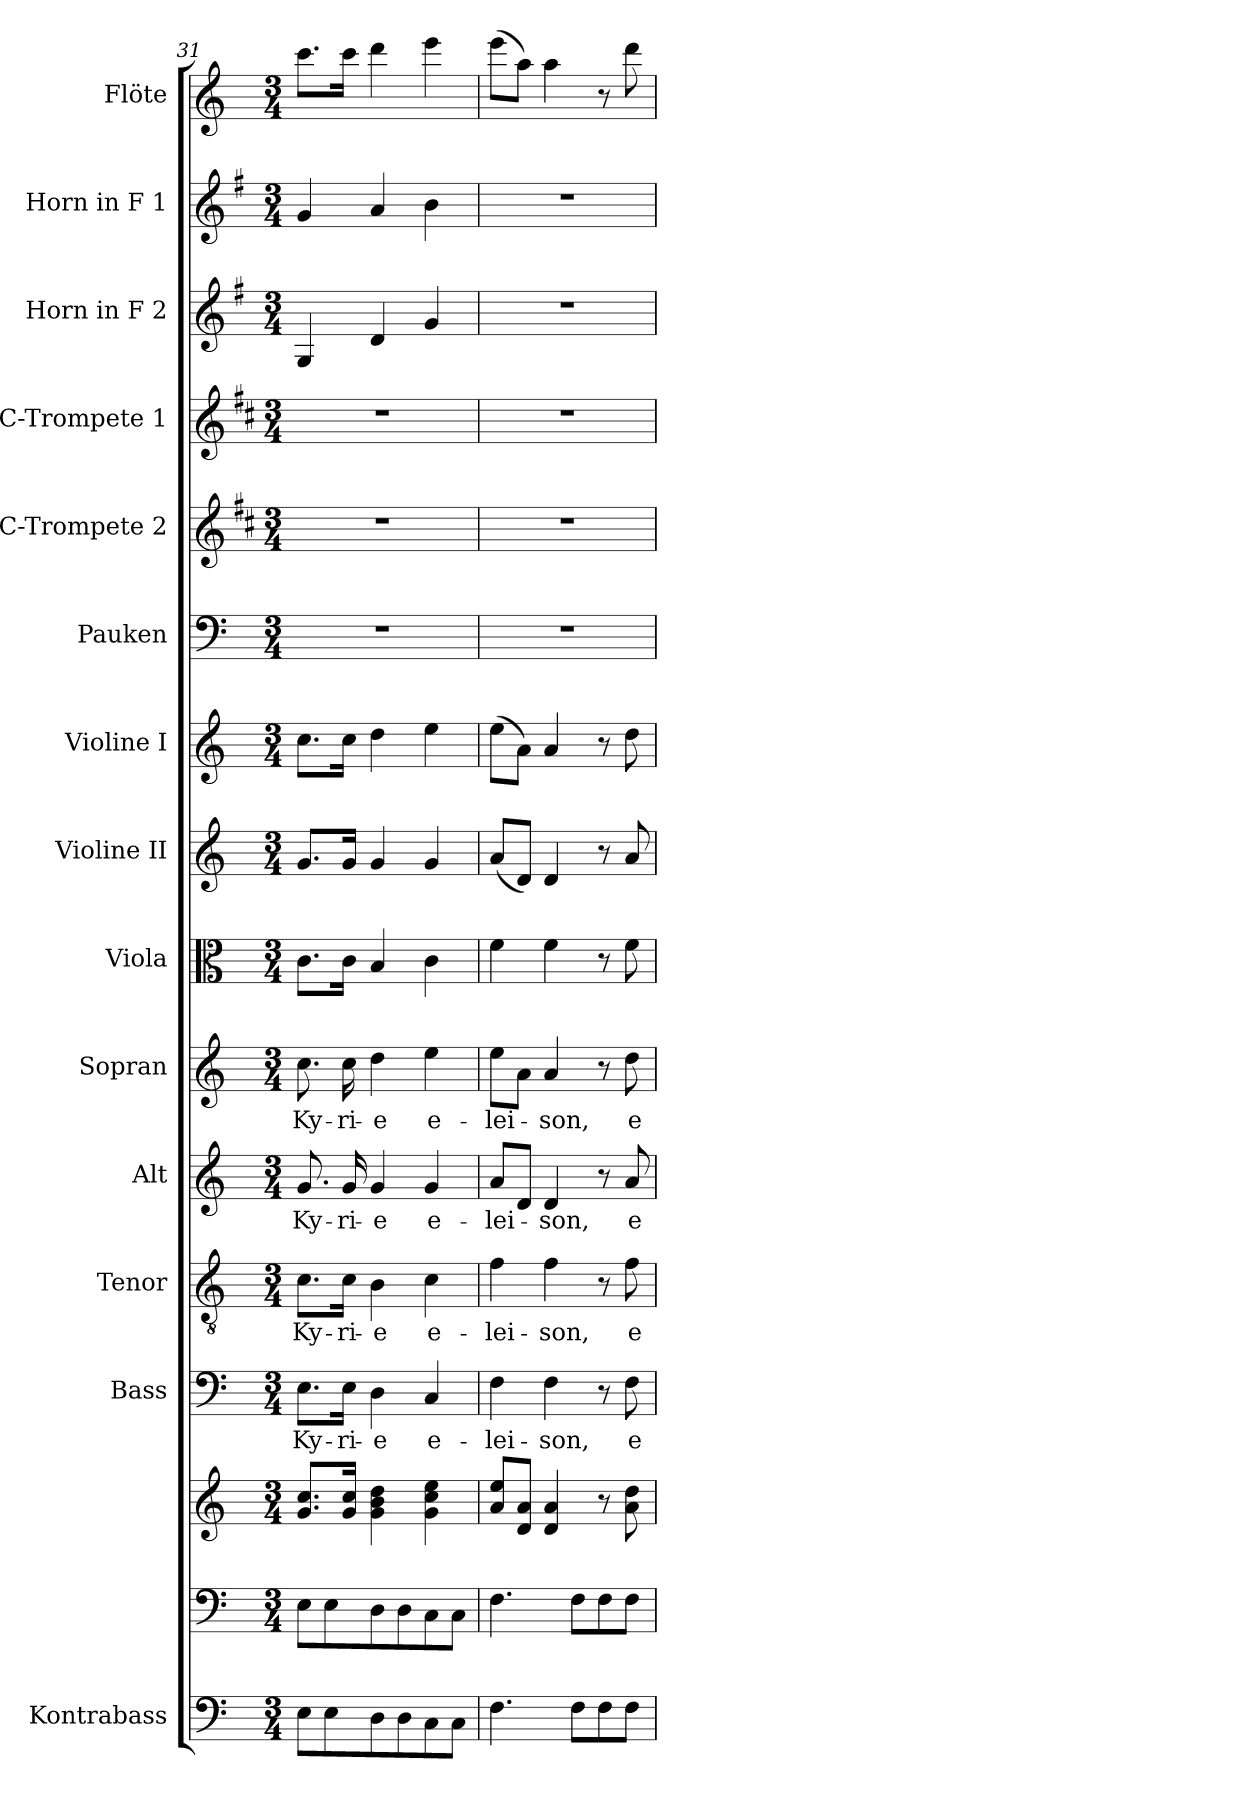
**kern	**kern	**kern	**kern	**text	**kern	**text	**kern	**text	**kern	**text	**kern	**kern	**kern	**kern	**kern	**kern	**kern	**kern	**kern
*part15	*part14	*part14	*part13	*part13	*part12	*part12	*part11	*part11	*part10	*part10	*part9	*part8	*part7	*part6	*part5	*part4	*part3	*part2	*part1
*staff16	*staff15	*staff14	*staff13	*staff13	*staff12	*staff12	*staff11	*staff11	*staff10	*staff10	*staff9	*staff8	*staff7	*staff6	*staff5	*staff4	*staff3	*staff2	*staff1
*I"Kontrabass	*	*	*I"Bass	*	*I"Tenor	*	*I"Alt	*	*I"Sopran	*	*I"Viola	*I"Violine II	*I"Violine I	*I"Pauken	*I"C-Trompete 2	*I"C-Trompete 1	*I"Horn in F 2	*I"Horn in F 1	*I"Flöte
*I'Kb.	*	*	*I'B.	*	*I'T.	*	*I'A.	*	*I'S.	*	*I'Vla.	*I'Vl. II	*I'Vl. I	*I'Pk.	*I'C Trp. 2	*I'C Trp. 1	*	*	*I'Fl.
*clefF4	*clefF4	*clefG2	*clefF4	*	*clefGv2	*	*clefG2	*	*clefG2	*	*clefC3	*clefG2	*clefG2	*clefF4	*clefG2	*clefG2	*clefG2	*clefG2	*clefG2
*ITrd7c12	*	*	*	*	*	*	*	*	*	*	*	*	*	*	*ITrd1c2	*ITrd1c2	*ITrd4c7	*ITrd4c7	*
*k[]	*k[]	*k[]	*k[]	*	*k[]	*	*k[]	*	*k[]	*	*k[]	*k[]	*k[]	*k[]	*k[]	*k[]	*k[]	*k[]	*k[]
*C:	*C:	*C:	*C:	*	*C:	*	*C:	*	*C:	*	*C:	*C:	*C:	*C:	*C:	*C:	*C:	*C:	*C:
*M3/4	*M3/4	*M3/4	*M3/4	*	*M3/4	*	*M3/4	*	*M3/4	*	*M3/4	*M3/4	*M3/4	*M3/4	*M3/4	*M3/4	*M3/4	*M3/4	*M3/4
=31	=31	=31	=31	=31	=31	=31	=31	=31	=31	=31	=31	=31	=31	=31	=31	=31	=31	=31	=31
!	!	!	!	!LO:LY:b	!	!LO:LY:b	!	!LO:LY:b	!	!LO:LY:b	!	!	!	!	!	!	!	!	!
8EE\L	8E\L	8.g/ 8.cc/L	8.E\L	Ky-	8.c\L	Ky-	8.g/	Ky-	8.cc\	Ky-	8.c\L	8.g/L	8.cc\L	2.r	2.r	2.r	4C/	4c/	8.ccc\L
8EE\	8E\	.	.	.	.	.	.	.	.	.	.	.	.	.	.	.	.	.	.
!	!	!	!	!LO:LY:b	!	!LO:LY:b	!	!LO:LY:b	!	!LO:LY:b	!	!	!	!	!	!	!	!	!
.	.	16g/ 16cc/Jk	16E\Jk	-ri-	16c\Jk	-ri-	16g/	-ri-	16cc\	-ri-	16c\Jk	16g/Jk	16cc\Jk	.	.	.	.	.	16ccc\Jk
!	!	!	!	!LO:LY:b	!	!LO:LY:b	!	!LO:LY:b	!	!LO:LY:b	!	!	!	!	!	!	!	!	!
8DD\	8D\	4g\ 4b\ 4dd\	4D\	-e	4B\	-e	4g/	-e	4dd\	-e	4B/	4g/	4dd\	.	.	.	4G/	4d/	4ddd\
8DD\	8D\	.	.	.	.	.	.	.	.	.	.	.	.	.	.	.	.	.	.
!	!	!	!	!LO:LY:b	!	!LO:LY:b	!	!LO:LY:b	!	!LO:LY:b	!	!	!	!	!	!	!	!	!
8CC\	8C\	4g\ 4cc\ 4ee\	4C/	e-	4c\	e-	4g/	e-	4ee\	e-	4c\	4g/	4ee\	.	.	.	4c/	4e\	4eee\
8CC\J	8C\J	.	.	.	.	.	.	.	.	.	.	.	.	.	.	.	.	.	.
!!LO:PB:g=z
=32	=32	=32	=32	=32	=32	=32	=32	=32	=32	=32	=32	=32	=32	=32	=32	=32	=32	=32	=32
!	!	!	!	!LO:LY:b	!	!LO:LY:b	!	!LO:LY:b	!	!LO:LY:b	!	!	!	!	!	!	!	!	!
4.FF\	4.F\	8a/ 8ee/L	4F\	-lei-	4f\	-lei-	8a/L	-lei-	8ee\L	-lei-	4f\	(<8a/L	(>8ee\L	2.r	2.r	2.r	2.r	2.r	(>8eee\L
.	.	8d/ 8a/J	.	.	.	.	8d/J	.	8a\J	.	.	8d/J)	8a\J)	.	.	.	.	.	8aa\J)
!	!	!	!	!LO:LY:b	!	!LO:LY:b	!	!LO:LY:b	!	!LO:LY:b	!	!	!	!	!	!	!	!	!
.	.	4d/ 4a/	4F\	-son,	4f\	-son,	4d/	-son,	4a/	-son,	4f\	4d/	4a/	.	.	.	.	.	4aa\
8FF\L	8F\L	.	.	.	.	.	.	.	.	.	.	.	.	.	.	.	.	.	.
8FF\	8F\	8r	8r	.	8r	.	8r	.	8r	.	8r	8r	8r	.	.	.	.	.	8r
!	!	!	!	!LO:LY:b	!	!LO:LY:b	!	!LO:LY:b	!	!LO:LY:b	!	!	!	!	!	!	!	!	!
8FF\J	8F\J	8a\ 8dd\	8F\	e-	8f\	e-	8a/	e-	8dd\	e-	8f\	8a/	8dd\	.	.	.	.	.	8ddd\
=	=	=	=	=	=	=	=	=	=	=	=	=	=	=	=	=	=	=	=
*-	*-	*-	*-	*-	*-	*-	*-	*-	*-	*-	*-	*-	*-	*-	*-	*-	*-	*-	*-
